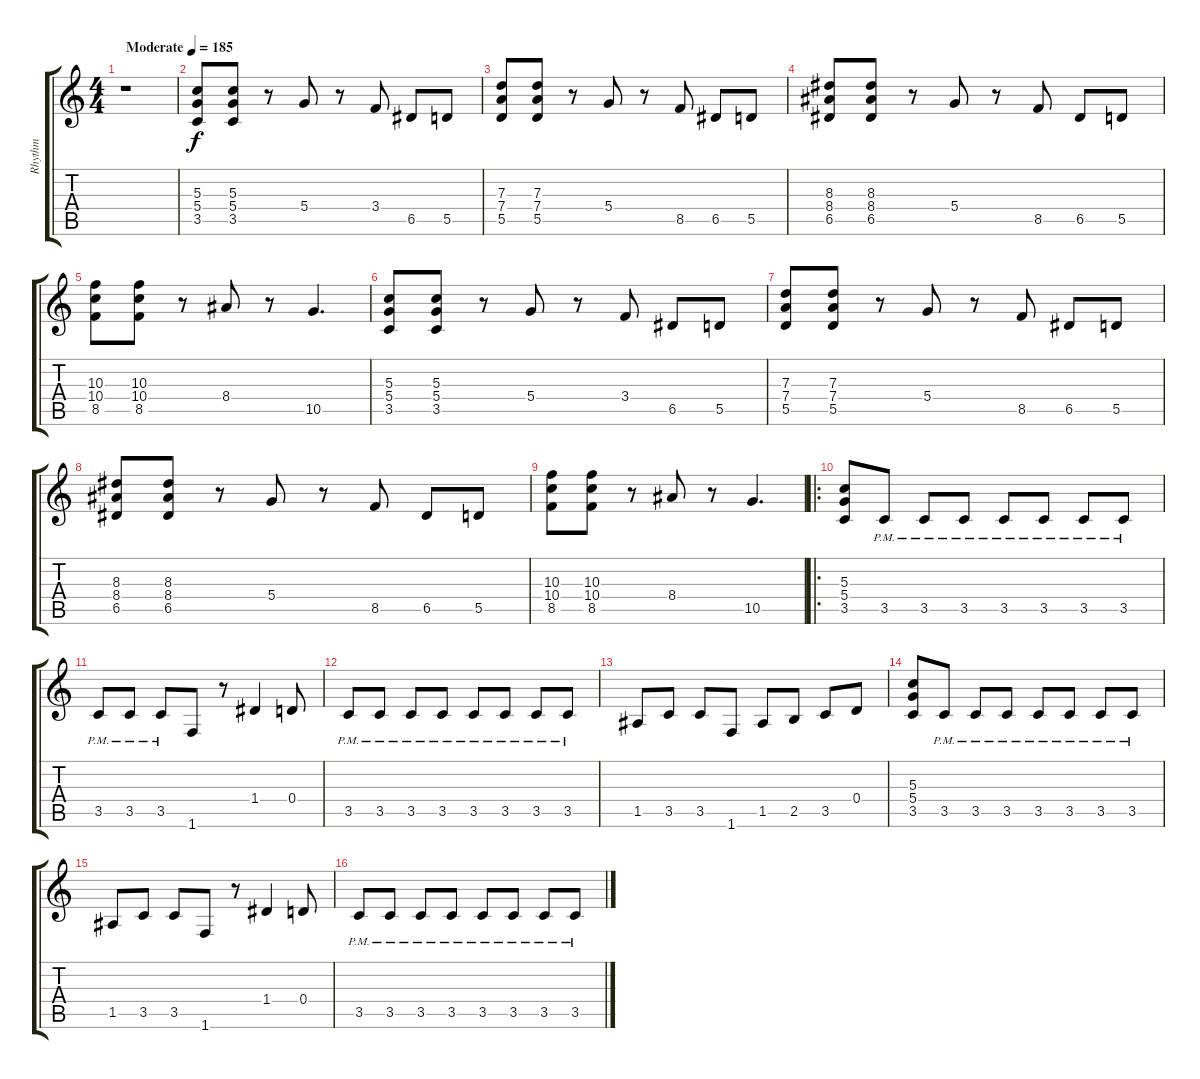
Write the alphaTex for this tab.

\track ("Rhythm" "Rhythm") {instrument distortionguitar}
\staff {score tabs}
\tuning (E4 B3 G3 D3 A2 E2) {hide}
\ts (4 4)
\tempo (185 "Moderate")
\clef g2
\ks c
r.1{dy f instrument distortionguitar} |
(5.3 5.4 3.5).8 (5.3 5.4 3.5).8 r.8 5.4.8 r.8 3.4.8 6.5.8 5.5.8 |
(7.3 7.4 5.5).8 (7.3 7.4 5.5).8 r.8 5.4.8 r.8 8.5.8 6.5.8 5.5.8 |
(8.3 8.4 6.5).8 (8.3 8.4 6.5).8 r.8 5.4.8 r.8 8.5.8 6.5.8 5.5.8 |
(10.3 10.4 8.5).8 (10.3 10.4 8.5).8 r.8 8.4.8 r.8 10.5.4{d} |
(5.3 5.4 3.5).8 (5.3 5.4 3.5).8 r.8 5.4.8 r.8 3.4.8 6.5.8 5.5.8 |
(7.3 7.4 5.5).8 (7.3 7.4 5.5).8 r.8 5.4.8 r.8 8.5.8 6.5.8 5.5.8 |
(8.3 8.4 6.5).8 (8.3 8.4 6.5).8 r.8 5.4.8 r.8 8.5.8 6.5.8 5.5.8 |
(10.3 10.4 8.5).8 (10.3 10.4 8.5).8 r.8 8.4.8 r.8 10.5.4{d} |
\ro
(5.3 5.4 3.5).8 3.5{pm}.8 3.5{pm}.8 3.5{pm}.8 3.5{pm}.8 3.5{pm}.8 3.5{pm}.8 3.5{pm}.8 |
3.5{pm}.8 3.5{pm}.8 3.5{pm}.8 1.6.8 r.8 1.4.4 0.4.8 |
3.5{pm}.8 3.5{pm}.8 3.5{pm}.8 3.5{pm}.8 3.5{pm}.8 3.5{pm}.8 3.5{pm}.8 3.5{pm}.8 |
1.5.8 3.5.8 3.5.8 1.6.8 1.5.8 2.5.8 3.5.8 0.4.8 |
(5.3 5.4 3.5).8 3.5{pm}.8 3.5{pm}.8 3.5{pm}.8 3.5{pm}.8 3.5{pm}.8 3.5{pm}.8 3.5{pm}.8 |
1.5.8 3.5.8 3.5.8 1.6.8 r.8 1.4.4 0.4.8 |
3.5{pm}.8 3.5{pm}.8 3.5{pm}.8 3.5{pm}.8 3.5{pm}.8 3.5{pm}.8 3.5{pm}.8 3.5{pm}.8
